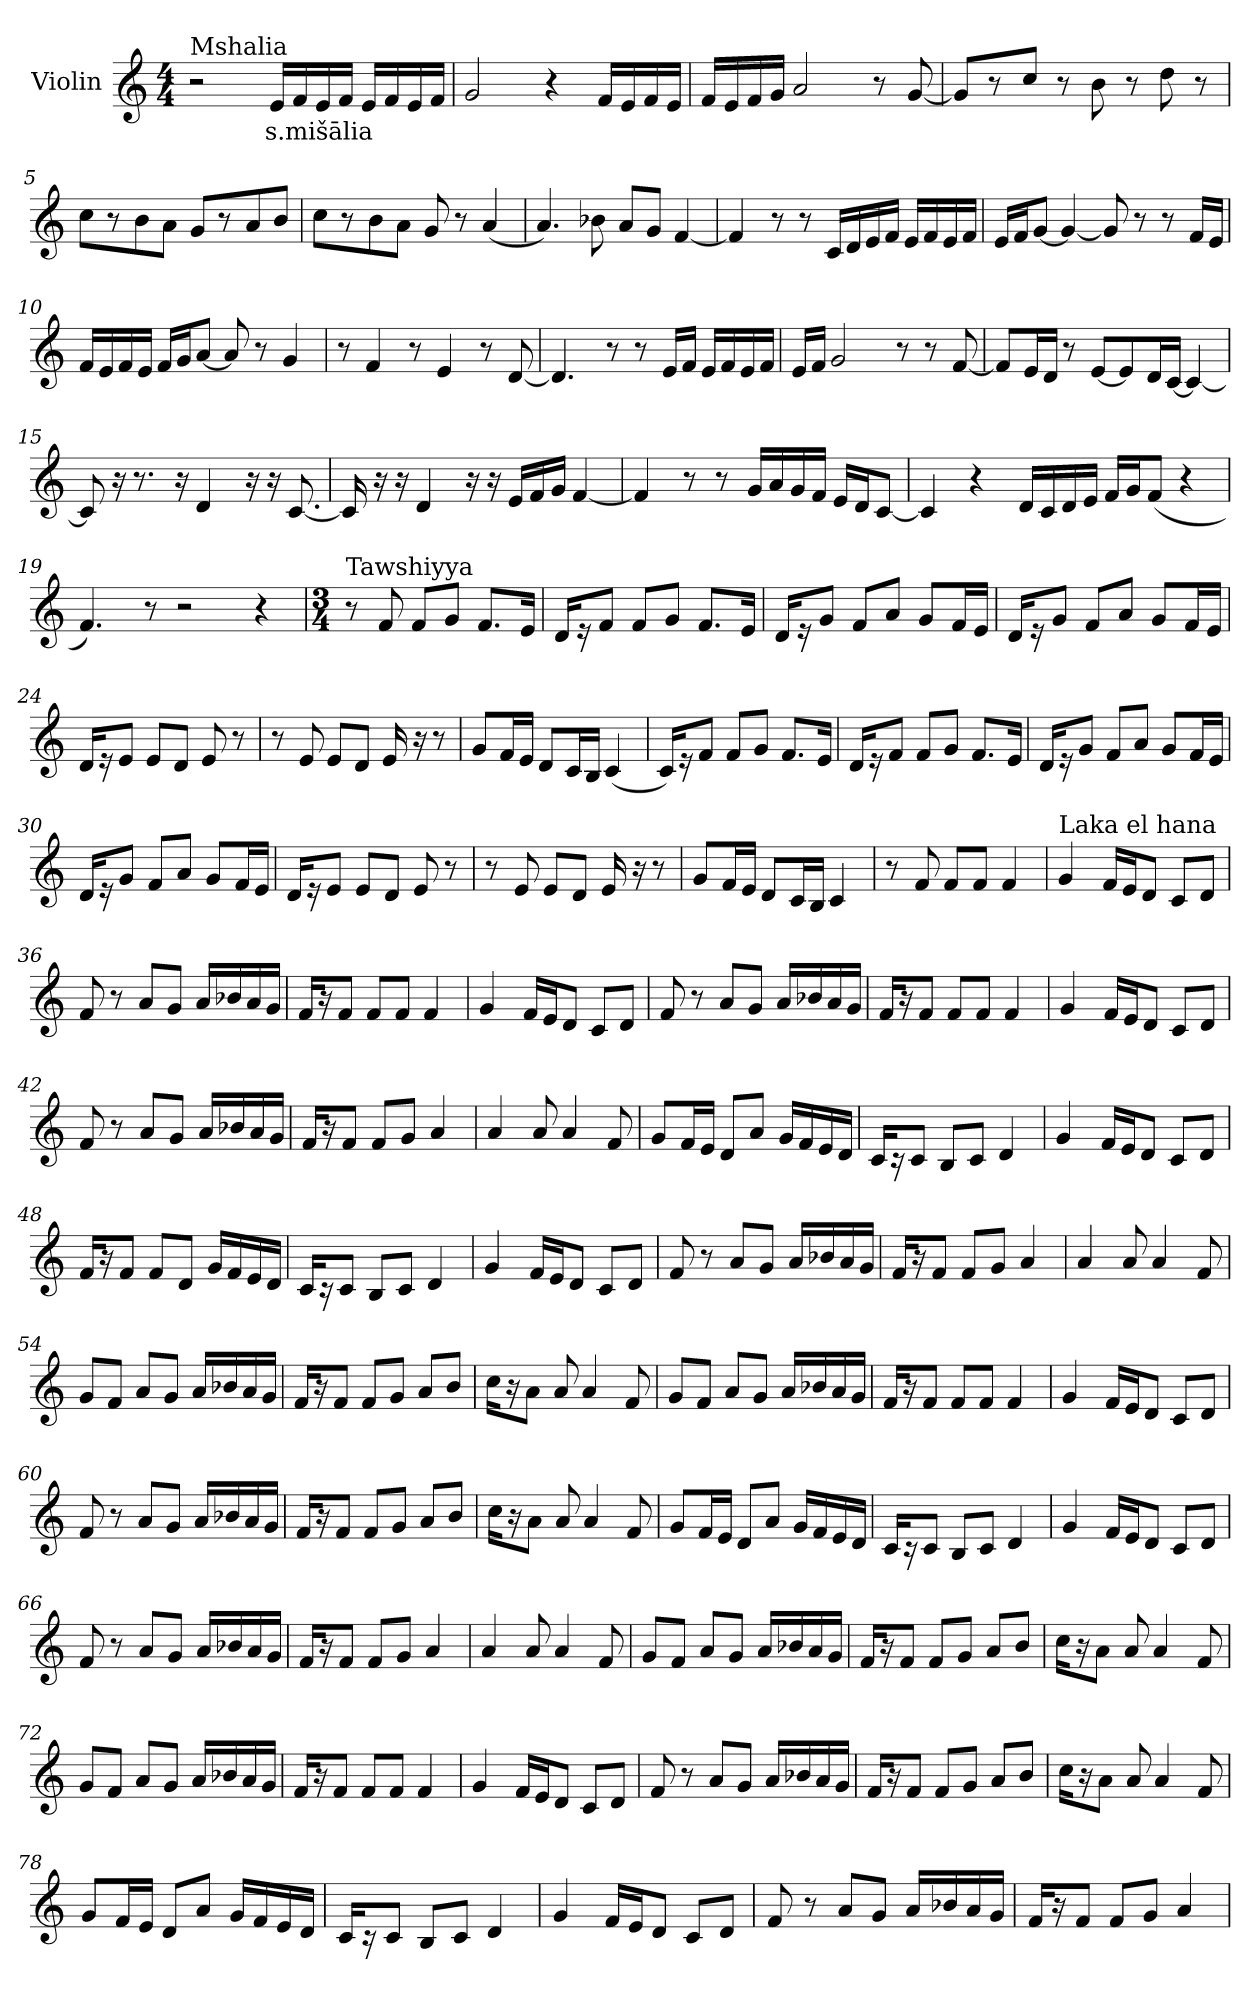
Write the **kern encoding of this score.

**kern	**text
*part1	*part1
*staff1	*staff1
*I"Violin	*
*clefG2	*
*k[]	*
*M4/4	*
*MM90	*
=1	=1
!LO:TX:a:t=Mshalia	!
2r	.
!	!LO:LY:b
16e/LL	s.mišālia
16f/	.
16e/	.
16f/JJ	.
16e/LL	.
16f/	.
16e/	.
16f/JJ	.
=2	=2
2g/	.
4r	.
16f/LL	.
16e/	.
16f/	.
16e/JJ	.
=3	=3
16f/LL	.
16e/	.
16f/	.
16g/JJ	.
2a/	.
8r	.
[8g/	.
=4	=4
8g/L]	.
8r	.
8cc/J	.
8r	.
8b\	.
8r	.
8dd\	.
8r	.
!!LO:LB:g=z
=5	=5
8cc\L	.
8r	.
8b\	.
8a\J	.
8g/L	.
8r	.
8a/	.
8b/J	.
=6	=6
8cc\L	.
8r	.
8b\	.
8a\J	.
8g/	.
8r	.
(<4a/	.
=7	=7
4.a/)	.
8b-X\	.
8a/L	.
8g/J	.
[4f/	.
=8	=8
4f/]	.
8r	.
8r	.
16c/LL	.
16d/	.
16e/	.
16f/JJ	.
16e/LL	.
16f/	.
16e/	.
16f/JJ	.
!!LO:LB:g=z
=9	=9
16e/LL	.
16f/J	.
[8g/J	.
4g/_	.
8g/]	.
8r	.
8r	.
16f/LL	.
16e/JJ	.
=10	=10
16f/LL	.
16e/	.
16f/	.
16e/JJ	.
16f/LL	.
16g/J	.
[8a/J	.
8a/]	.
8r	.
4g/	.
=11	=11
8r	.
4f/	.
8r	.
4e/	.
8r	.
[8d/	.
=12	=12
4.d/]	.
8r	.
8r	.
16e/LL	.
16f/JJ	.
16e/LL	.
16f/	.
16e/	.
16f/JJ	.
!!LO:LB:g=z
=13	=13
16e/LL	.
16f/JJ	.
2g/	.
8r	.
8r	.
[8f/	.
=14	=14
8f/L]	.
16e/L	.
16d/JJ	.
8r	.
[8e/L	.
8e/]	.
16d/L	.
[16c/JJ	.
4c/_	.
=15	=15
8c/]	.
16r	.
8.r	.
16r	.
4d/	.
16r	.
16r	.
[8.c/	.
=16	=16
16c/]	.
16r	.
16r	.
4d/	.
16r	.
16r	.
16e/LL	.
16f/	.
16g/JJ	.
[4f/	.
!!LO:LB:g=z
=17	=17
4f/]	.
8r	.
8r	.
16g/LL	.
16a/	.
16g/	.
16f/JJ	.
16e/LL	.
16d/J	.
[8c/J	.
=18	=18
4c/]	.
4r	.
16d/LL	.
16c/	.
16d/	.
16e/JJ	.
16f/LL	.
16g/J	.
(>8f/J	.
4r	.
=19	=19
4.f/)	.
8r	.
2r	.
4r	.
=20	=20
*M3/4	*
!LO:TX:a:t=Tawshiyya	!
8r	.
8f/	.
8f/L	.
8g/J	.
8.f/L	.
16e/Jk	.
!!LO:LB:g=z
=21	=21
16d/KL	.
16r	.
8f/J	.
8f/L	.
8g/J	.
8.f/L	.
16e/Jk	.
=22	=22
16d/KL	.
16r	.
8g/J	.
8f/L	.
8a/J	.
8g/L	.
16f/L	.
16e/JJ	.
=23	=23
16d/KL	.
16r	.
8g/J	.
8f/L	.
8a/J	.
8g/L	.
16f/L	.
16e/JJ	.
=24	=24
16d/KL	.
16r	.
8e/J	.
8e/L	.
8d/J	.
8e/	.
8r	.
=25	=25
8r	.
8e/	.
8e/L	.
8d/J	.
16e/	.
16r	.
8r	.
!!LO:LB:g=z
=26	=26
8g/L	.
16f/L	.
16e/JJ	.
8d/L	.
16c/L	.
16B/JJ	.
(<4c/	.
=27	=27
16c/KL)	.
16r	.
8f/J	.
8f/L	.
8g/J	.
8.f/L	.
16e/Jk	.
=28	=28
16d/KL	.
16r	.
8f/J	.
8f/L	.
8g/J	.
8.f/L	.
16e/Jk	.
=29	=29
16d/KL	.
16r	.
8g/J	.
8f/L	.
8a/J	.
8g/L	.
16f/L	.
16e/JJ	.
=30	=30
16d/KL	.
16r	.
8g/J	.
8f/L	.
8a/J	.
8g/L	.
16f/L	.
16e/JJ	.
!!LO:PB:g=z
=31	=31
16d/KL	.
16r	.
8e/J	.
8e/L	.
8d/J	.
8e/	.
8r	.
=32	=32
8r	.
8e/	.
8e/L	.
8d/J	.
16e/	.
16r	.
8r	.
=33	=33
8g/L	.
16f/L	.
16e/JJ	.
8d/L	.
16c/L	.
16B/JJ	.
4c/	.
=34	=34
8r	.
8f/	.
8f/L	.
8f/J	.
4f/	.
=35	=35
!LO:TX:a:t=Laka el hana	!
4g/	.
16f/LL	.
16e/J	.
8d/J	.
8c/L	.
8d/J	.
!!LO:PB:g=z
=36	=36
8f/	.
8r	.
8a/L	.
8g/J	.
16a/LL	.
16b-X/	.
16a/	.
16g/JJ	.
=37	=37
16f/KL	.
16r	.
8f/J	.
8f/L	.
8f/J	.
4f/	.
=38	=38
4g/	.
16f/LL	.
16e/J	.
8d/J	.
8c/L	.
8d/J	.
=39	=39
8f/	.
8r	.
8a/L	.
8g/J	.
16a/LL	.
16b-X/	.
16a/	.
16g/JJ	.
=40	=40
16f/KL	.
16r	.
8f/J	.
8f/L	.
8f/J	.
4f/	.
!!LO:LB:g=z
=41	=41
4g/	.
16f/LL	.
16e/J	.
8d/J	.
8c/L	.
8d/J	.
=42	=42
8f/	.
8r	.
8a/L	.
8g/J	.
16a/LL	.
16b-X/	.
16a/	.
16g/JJ	.
=43	=43
16f/KL	.
16r	.
8f/J	.
8f/L	.
8g/J	.
4a/	.
=44	=44
4a/	.
8a/	.
4a/	.
8f/	.
=45	=45
8g/L	.
16f/L	.
16e/JJ	.
8d/L	.
8a/J	.
16g/LL	.
16f/	.
16e/	.
16d/JJ	.
!!LO:LB:g=z
=46	=46
16c/KL	.
16r	.
8c/J	.
8B/L	.
8c/J	.
4d/	.
=47	=47
4g/	.
16f/LL	.
16e/J	.
8d/J	.
8c/L	.
8d/J	.
=48	=48
16f/KL	.
16r	.
8f/J	.
8f/L	.
8d/J	.
16g/LL	.
16f/	.
16e/	.
16d/JJ	.
=49	=49
16c/KL	.
16r	.
8c/J	.
8B/L	.
8c/J	.
4d/	.
=50	=50
4g/	.
16f/LL	.
16e/J	.
8d/J	.
8c/L	.
8d/J	.
!!LO:LB:g=z
=51	=51
8f/	.
8r	.
8a/L	.
8g/J	.
16a/LL	.
16b-X/	.
16a/	.
16g/JJ	.
=52	=52
16f/KL	.
16r	.
8f/J	.
8f/L	.
8g/J	.
4a/	.
=53	=53
4a/	.
8a/	.
4a/	.
8f/	.
=54	=54
8g/L	.
8f/J	.
8a/L	.
8g/J	.
16a/LL	.
16b-X/	.
16a/	.
16g/JJ	.
=55	=55
16f/KL	.
16r	.
8f/J	.
8f/L	.
8g/J	.
8a/L	.
8b/J	.
!!LO:LB:g=z
=56	=56
16cc\KL	.
16r	.
8a\J	.
8a/	.
4a/	.
8f/	.
=57	=57
8g/L	.
8f/J	.
8a/L	.
8g/J	.
16a/LL	.
16b-X/	.
16a/	.
16g/JJ	.
=58	=58
16f/KL	.
16r	.
8f/J	.
8f/L	.
8f/J	.
4f/	.
=59	=59
4g/	.
16f/LL	.
16e/J	.
8d/J	.
8c/L	.
8d/J	.
=60	=60
8f/	.
8r	.
8a/L	.
8g/J	.
16a/LL	.
16b-X/	.
16a/	.
16g/JJ	.
!!LO:LB:g=z
=61	=61
16f/KL	.
16r	.
8f/J	.
8f/L	.
8g/J	.
8a/L	.
8b/J	.
=62	=62
16cc\KL	.
16r	.
8a\J	.
8a/	.
4a/	.
8f/	.
=63	=63
8g/L	.
16f/L	.
16e/JJ	.
8d/L	.
8a/J	.
16g/LL	.
16f/	.
16e/	.
16d/JJ	.
=64	=64
16c/KL	.
16r	.
8c/J	.
8B/L	.
8c/J	.
4d/	.
=65	=65
4g/	.
16f/LL	.
16e/J	.
8d/J	.
8c/L	.
8d/J	.
!!LO:LB:g=z
=66	=66
8f/	.
8r	.
8a/L	.
8g/J	.
16a/LL	.
16b-X/	.
16a/	.
16g/JJ	.
=67	=67
16f/KL	.
16r	.
8f/J	.
8f/L	.
8g/J	.
4a/	.
=68	=68
4a/	.
8a/	.
4a/	.
8f/	.
=69	=69
8g/L	.
8f/J	.
8a/L	.
8g/J	.
16a/LL	.
16b-X/	.
16a/	.
16g/JJ	.
=70	=70
16f/KL	.
16r	.
8f/J	.
8f/L	.
8g/J	.
8a/L	.
8b/J	.
!!LO:LB:g=z
=71	=71
16cc\KL	.
16r	.
8a\J	.
8a/	.
4a/	.
8f/	.
=72	=72
8g/L	.
8f/J	.
8a/L	.
8g/J	.
16a/LL	.
16b-X/	.
16a/	.
16g/JJ	.
=73	=73
16f/KL	.
16r	.
8f/J	.
8f/L	.
8f/J	.
4f/	.
=74	=74
4g/	.
16f/LL	.
16e/J	.
8d/J	.
8c/L	.
8d/J	.
=75	=75
8f/	.
8r	.
8a/L	.
8g/J	.
16a/LL	.
16b-X/	.
16a/	.
16g/JJ	.
!!LO:PB:g=z
=76	=76
16f/KL	.
16r	.
8f/J	.
8f/L	.
8g/J	.
8a/L	.
8b/J	.
=77	=77
16cc\KL	.
16r	.
8a\J	.
8a/	.
4a/	.
8f/	.
=78	=78
8g/L	.
16f/L	.
16e/JJ	.
8d/L	.
8a/J	.
16g/LL	.
16f/	.
16e/	.
16d/JJ	.
=79	=79
16c/KL	.
16r	.
8c/J	.
8B/L	.
8c/J	.
4d/	.
=80	=80
4g/	.
16f/LL	.
16e/J	.
8d/J	.
8c/L	.
8d/J	.
!!LO:LB:g=z
=81	=81
8f/	.
8r	.
8a/L	.
8g/J	.
16a/LL	.
16b-X/	.
16a/	.
16g/JJ	.
=82	=82
16f/KL	.
16r	.
8f/J	.
8f/L	.
8g/J	.
4a/	.
=	=
*-	*-
